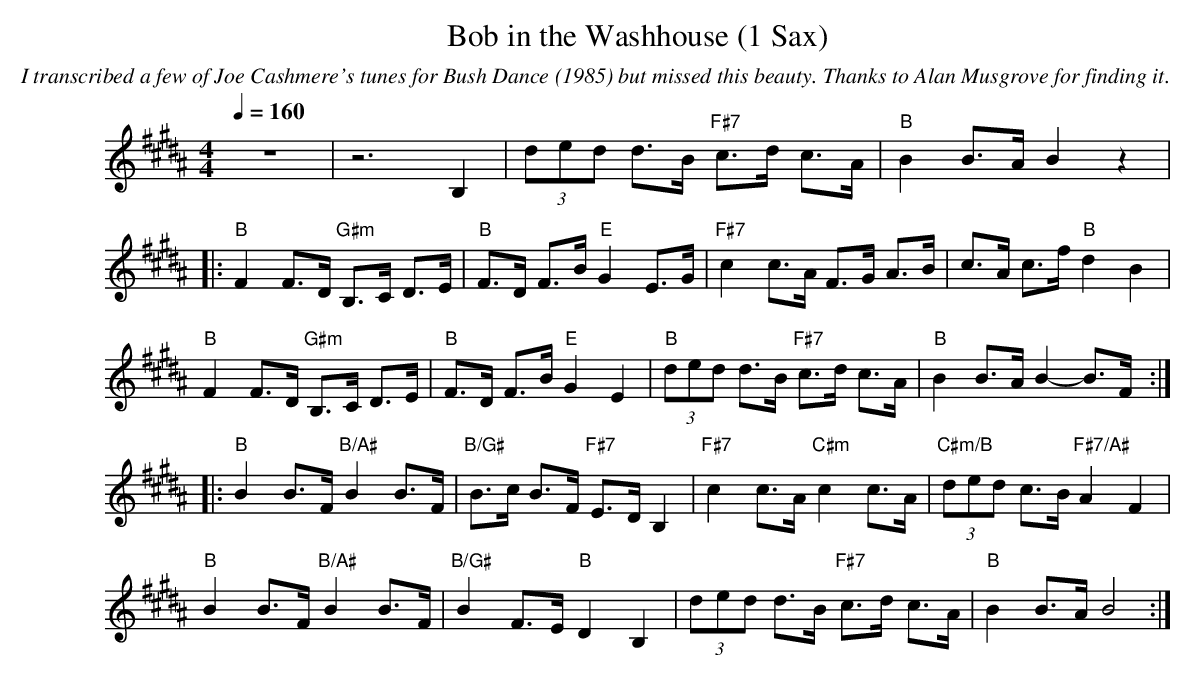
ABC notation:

X:1
T:Bob in the Washhouse (1 Sax)
M:4/4
L:1/8
Q:1/4=160
C:I transcribed a few of Joe Cashmere's tunes for Bush Dance (1985) but missed this beauty. Thanks to Alan Musgrove for finding it.
K:Bmaj
z8|z6B,2|(3ded d>B "F#7"c>d c>A|"B"B2B>AB2z2|
|:"B"F2F>D "G#m"B,>C D>E|"B"F>D F>B "E"G2E>G|"F#7"c2c>A F>G A>B|c>A c>f "B"d2B2|
"B"F2F>D "G#m"B,>C D>E|"B"F>D F>B"E"G2E2|"B"(3ded d>B "F#7"c>d c>A|"B"B2B>AB2-B>F:|
|:"B"B2B>F"B/A#"B2B>F|"B/G#"B>c B>F "F#7"E>DB,2|"F#7"c2c>A "C#m"c2c>A|"C#m/B"(3ded c>B "F#7/A#"A2F2|
"B"B2B>F"B/A#"B2B>F|"B/G#"B2F>E"B"D2B,2|(3ded d>B "F#7"c>d c>A|"B"B2B>AB4:|
